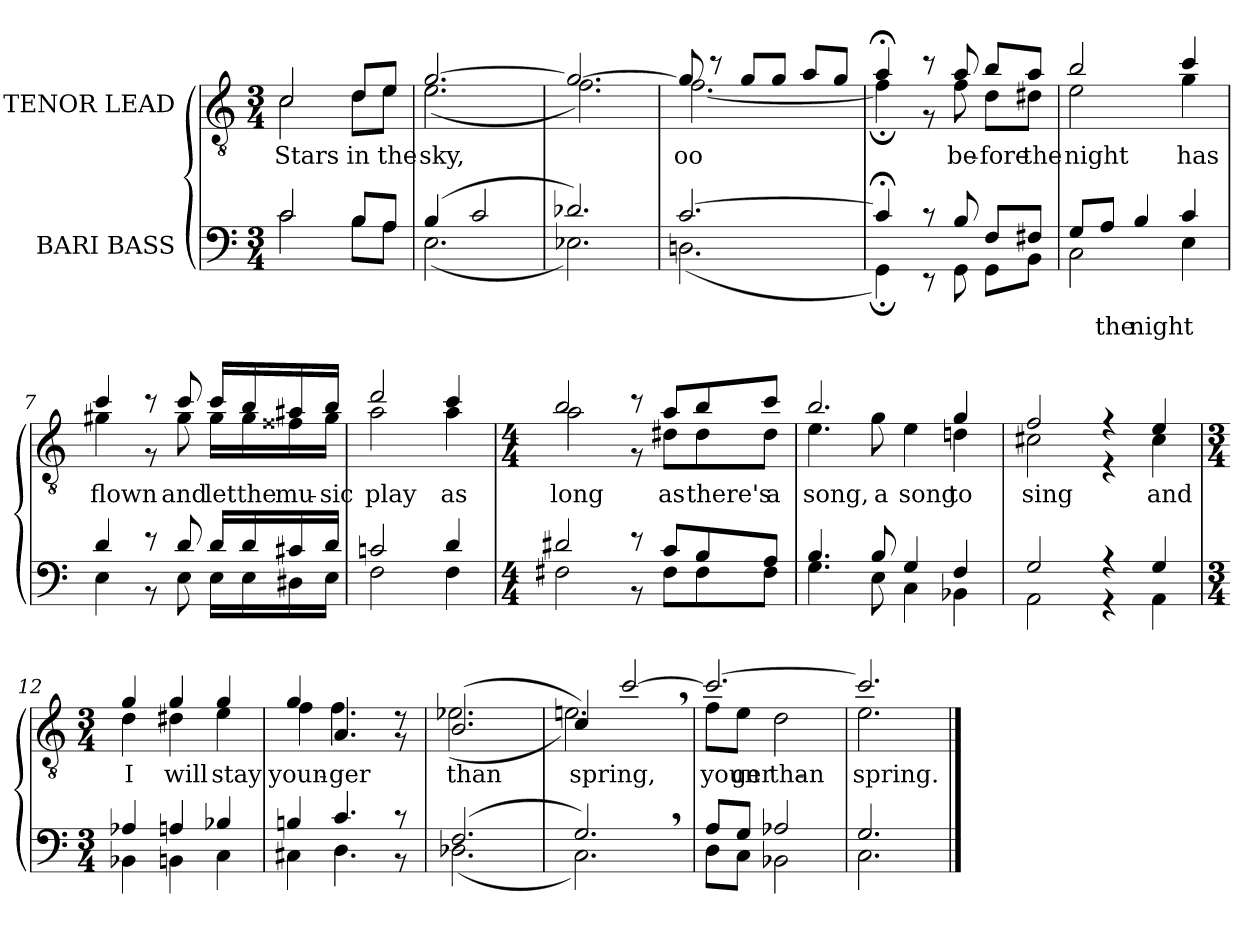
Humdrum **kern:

**kern	**text	**kern	**text
*part2	*part2	*part1	*part1
*staff2	*staff2	*staff1	*staff1
*I"BARI BASS	*	*I"TENOR LEAD	*
*clefF4	*	*clefGv2	*
*k[]	*	*k[]	*
*M3/4	*	*M3/4	*
=1	=1	=1	=1
*^	*	*^	*
!	!	!	!	!	!LO:LY:b
2c/	2c\	.	2c/	2c\	Stars
!	!	!	!	!	!LO:LY:b
8B/L	8B\L	.	8d/L	8d\L	in
!	!	!	!	!	!LO:LY:b
8A/J	8A\J	.	8e/J	8e\J	the
=2	=2	=2	=2	=2	=2
!	!	!	!	!	!LO:LY:b
(4B/	(2.E\	.	[2.g/	(2.e\	sky,
2c/	.	.	.	.	.
=3	=3	=3	=3	=3	=3
2.d-X/)	2.E-X\)	.	2.g/_	2.f\)	.
=4	=4	=4	=4	=4	=4
!	!	!	!	!	!LO:LY:b
[2.c/	(2.Dn\	.	8g/]	[2.f\	oo
.	.	.	8r	.	.
.	.	.	8g/L	.	.
.	.	.	8g/J	.	.
.	.	.	8a/L	.	.
.	.	.	8g/J	.	.
=5	=5	=5	=5	=5	=5
4c;</]	4GG;\)	.	4a;</	4f;\]	.
8r	8r	.	8r	8r	.
!	!	!	!	!	!LO:LY:b
8B/	8GG\	.	8a/	8f\	be-
!	!	!	!	!	!LO:LY:b
8F/L	8GG\L	.	8b/L	8d\L	-fore
!	!	!	!	!	!LO:LY:b
8F#X/J	8BB\J	.	8a/J	8d#X\J	the
=6	=6	=6	=6	=6	=6
!	!	!	!	!	!LO:LY:b
8G/L	2C\	.	2b/	2e\	night
!	!	!LO:LY:a	!	!	!
8A/J	.	the	.	.	.
!	!	!LO:LY:a	!	!	!
4B/	.	night	.	.	.
!	!	!	!	!	!LO:LY:b
4c/	4E\	.	4cc/	4g\	has
!!LO:LB:g=z	!!
=7	=7	=7	=7	=7	=7
!	!	!	!	!	!LO:LY:b
4d/	4E\	.	4cc/	4g#X\	flown
8r	8r	.	8r	8r	.
!	!	!	!	!	!LO:LY:b
8d/	8E\	.	8cc/	8g#\	and
!	!	!	!	!	!LO:LY:b
16d/LL	16E\LL	.	16cc/LL	16g#\LL	let
!	!	!	!	!	!LO:LY:b
16d/	16E\	.	16b/	16g#\	the
!	!	!	!	!	!LO:LY:b
16c#X/	16D#X\	.	16a#X/	16f##X\	mu-
!	!	!	!	!	!LO:LY:b
16d/JJ	16E\JJ	.	16b/JJ	16g#\JJ	-sic
=8	=8	=8	=8	=8	=8
!	!	!	!	!	!LO:LY:b
2cn/	2F\	.	2dd/	2a\	play
!	!	!	!	!	!LO:LY:b
4d/	4F\	.	4cc/	4a\	as
=9	=9	=9	=9	=9	=9
*M4/4	*	*	*M4/4	*	*
!	!	!	!	!	!LO:LY:b
2d#X/	2F#X\	.	2b/	2a\	long
8r	8r	.	8r	8r	.
!	!	!	!	!	!LO:LY:b
8c/L	8F#\L	.	8a/L	8d#X\L	as
!	!	!	!	!	!LO:LY:b
8B/	8F#\	.	8b/	8d#\	there's
!	!	!	!	!	!LO:LY:b
8A/J	8F#\J	.	8cc/J	8d#\J	a
=10	=10	=10	=10	=10	=10
!	!	!	!	!	!LO:LY:a
!	!	!	!	!	!LO:LY:b
4.B/	4.G\	.	2.b/	4.e\	song,
!	!	!	!	!	!LO:LY:b
8B/	8E\	.	.	8g\	a
!	!	!	!	!	!LO:LY:b
4G/	4C\	.	.	4e\	song
!	!	!	!	!	!LO:LY:b
4F/	4BB-X\	.	4g/	4dn\	to
=11	=11	=11	=11	=11	=11
!	!	!	!	!	!LO:LY:b
2G/	2AA\	.	2f/	2c#X\	sing
4r	4r	.	4r	4r	.
!	!	!	!	!	!LO:LY:b
4G/	4AA\	.	4e/	4c#\	and
!!LO:LB:g=z	!!
=12	=12	=12	=12	=12	=12
*M3/4	*	*	*M3/4	*	*
!	!	!	!	!	!LO:LY:b
4A-X/	4BB-X\	.	4g/	4d\	I
!	!	!	!	!	!LO:LY:b
4An/	4BBn\	.	4g/	4d#X\	will
!	!	!	!	!	!LO:LY:b
4B-X/	4C\	.	4g/	4e\	stay
=13	=13	=13	=13	=13	=13
!	!	!	!	!	!LO:LY:b
4Bn/	4C#X\	.	4g/	4f\	youn-
!	!	!	!	!	!LO:LY:b
4.c/	4.D\	.	4.A/	4.f\	-ger
8r	8r	.	8r	8r	.
=14	=14	=14	=14	=14	=14
!	!	!	!	!	!LO:LY:a
!	!	!	!	!	!LO:LY:b
(2.F/	(2.D-X\	.	(2.B/	(2.e-X\	than
=15	=15	=15	=15	=15	=15
!	!	!	!	!	!LO:LY:a
!	!	!	!	!	!LO:LY:b
2.G,/)	2.C\)	.	4c/)	2.en\)	spring,
.	.	.	[2cc,/	.	.
=16	=16	=16	=16	=16	=16
!	!	!	!	!	!LO:LY:b
8A/L	8D\L	.	2.cc/_	8f\L	youn-
!	!	!	!	!	!LO:LY:b
8G/J	8C\J	.	.	8e\J	-ger
!	!	!	!	!	!LO:LY:b
2A-X/	2BB-X\	.	.	2d\	than
=17	=17	=17	=17	=17	=17
!	!	!	!	!	!LO:LY:b
2.G/	2.C\	.	2.cc/]	2.e\	spring.
*v	*v	*	*	*	*
*	*	*v	*v	*
==	==	==	==
*-	*-	*-	*-
